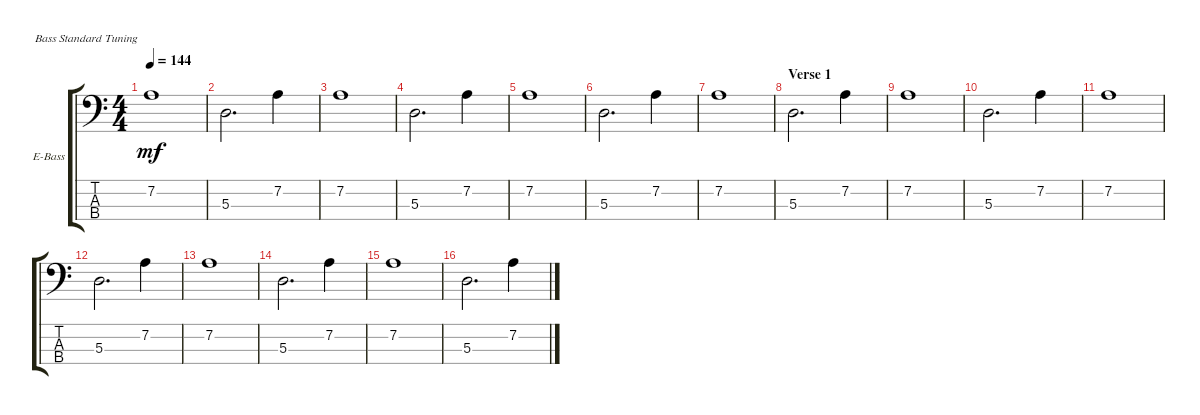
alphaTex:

\bracketExtendMode groupsimilarinstruments
\firstSystemTrackNameOrientation horizontal
\otherSystemsTrackNameOrientation horizontal
\track ("Bass (Waters)" "E-Bass") {multiBarRest instrument electricbassfinger}
\staff {score tabs}
\tuning (G2 D2 A1 E1)
\ts (4 4)
\tempo 144
\clef f4
\ks c
7.2.1{dy mf} |
5.3.2{d} 7.2.4 |
7.2.1 |
5.3.2{d} 7.2.4 |
7.2.1 |
5.3.2{d} 7.2.4 |
7.2.1 |
\section ("" "Verse 1")
5.3.2{d} 7.2.4 |
7.2.1 |
5.3.2{d} 7.2.4 |
7.2.1 |
5.3.2{d} 7.2.4 |
7.2.1 |
5.3.2{d} 7.2.4 |
7.2.1 |
5.3.2{d} 7.2.4
